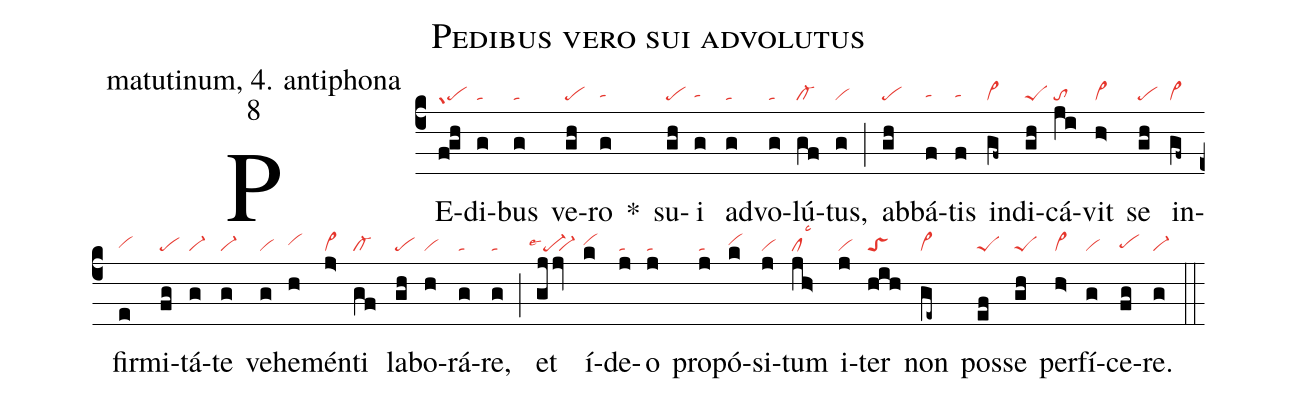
name: Pedibus vero sui advolutus;
office-part: matutinum, 4. antiphona;
mode: 8;
nabc-lines: 1;
%%
(c4)
PE(f!gh|grpe)di(g|ta)bus(g|ta) ve(gh|pe)ro(g|tahg) *()
su(gh|pe)i(g|tahg) ad(g|ta)vo(g|ta)lú(gf|cl-)tus,(g|vi) (;)
ab(gh|pe)bá(f|tahg)tis(f|tahg) in(gf~|vi>)di(gh|peS)cá(ji|to)vit(h>|vi>) se(gh|pe) in(gf~|vi>)fir(e|vihg)mi(fg|pe)tá(g|vi-)te(g|vi-) ve(g|vi)he(h|vihh)mén(j>|vi>)ti(gf|cl-) la(gh|pe)bo(h|vi)rá(g|ta)re,(g|ta) (;)
et(gjjv|``pe-lse4``vi-) í(k|vihh)de(j|ta)o(j|ta) pro(j|ta)pó(k|vihh)si(j|vi)tum(jh>|cllsc3) i(j|vi)ter(hih|toS) non(ge~|vi>) pos(ef|peS)se(gh|peS) per(h>|vi>)fí(g|vi)ce(fg|pehg)re.(g|vi-) (::)
